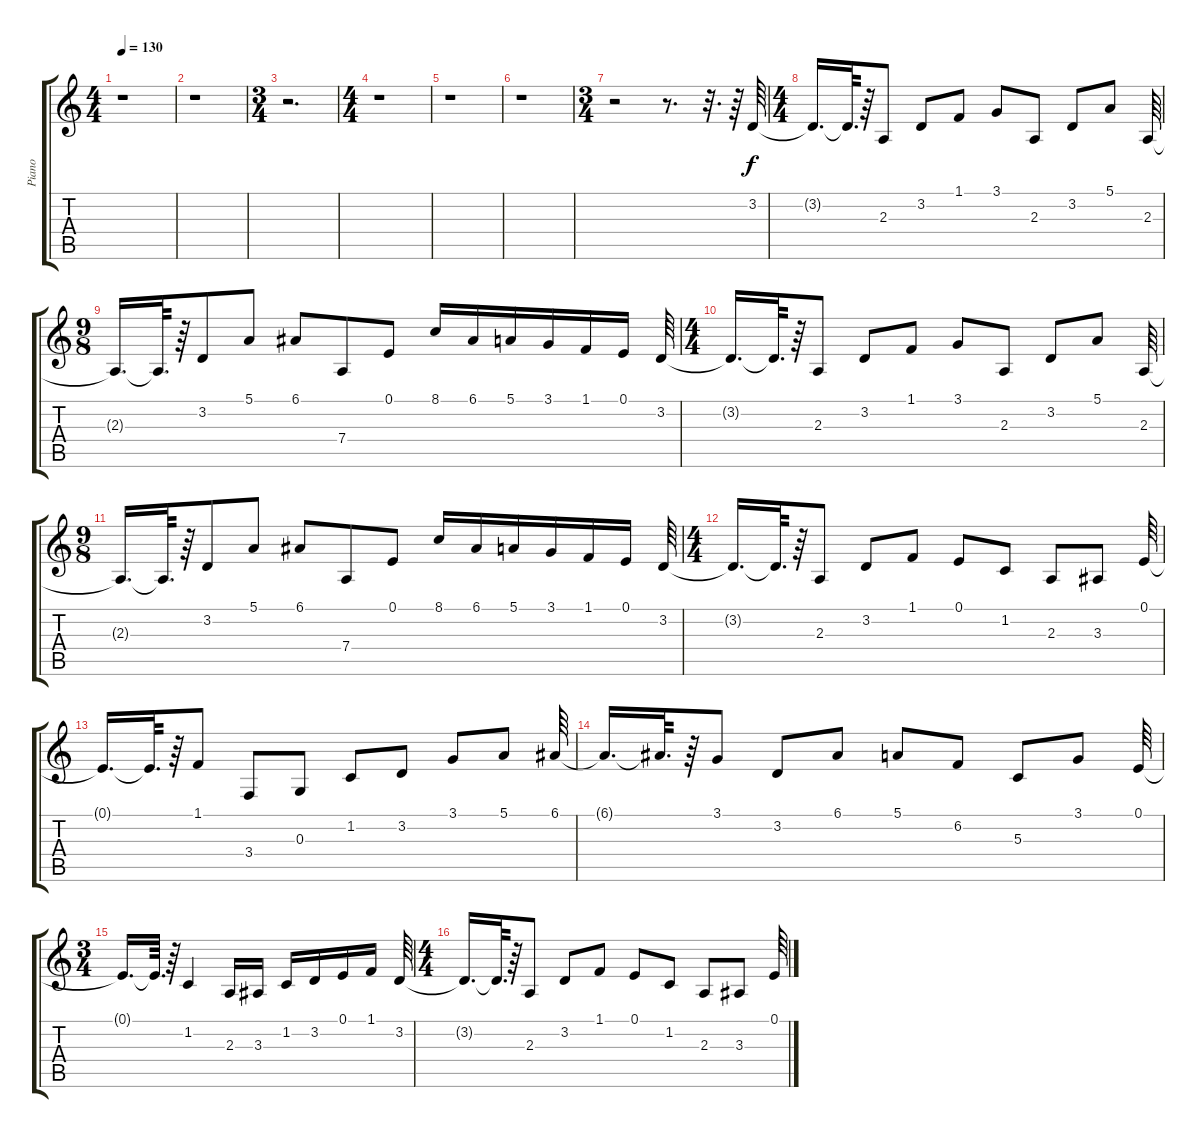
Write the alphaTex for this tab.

\track ("Piano" "Piano") {instrument acousticgrandpiano}
\staff {score tabs}
\tuning (E4 B3 G3 D3 A2 E2) {hide}
\ts (4 4)
\tempo 130
\clef g2
\ks c
r.1{dy mf} |
r.1 |
\ts (3 4)
r.2{d} |
\ts (4 4)
r.1 |
r.1 |
r.1 |
\ts (3 4)
r.2 r.8{d} r.32{d} r.64 3.2.64{dy f} |
\ts (4 4)
3.2{t}.16{d} 3.2{t}.64{d} r.64 2.3.8 3.2.8 1.1.8 3.1.8 2.3.8 3.2.8 5.1.8 2.3.64 |
\ts (9 8)
2.3{t}.16{d} 2.3{t}.64{d} r.64 3.2.8 5.1.8 6.1.8 7.4.8 0.1.8 8.1.16 6.1.16 5.1.16 3.1.16 1.1.16 0.1.16 3.2.64 |
\ts (4 4)
3.2{t}.16{d} 3.2{t}.64{d} r.64 2.3.8 3.2.8 1.1.8 3.1.8 2.3.8 3.2.8 5.1.8 2.3.64 |
\ts (9 8)
2.3{t}.16{d} 2.3{t}.64{d} r.64 3.2.8 5.1.8 6.1.8 7.4.8 0.1.8 8.1.16 6.1.16 5.1.16 3.1.16 1.1.16 0.1.16 3.2.64 |
\ts (4 4)
3.2{t}.16{d} 3.2{t}.64{d} r.64 2.3.8 3.2.8 1.1.8 0.1.8 1.2.8 2.3.8 3.3.8 0.1.64 |
0.1{t}.16{d} 0.1{t}.64{d} r.64 1.1.8 3.4.8 0.3.8 1.2.8 3.2.8 3.1.8 5.1.8 6.1.64 |
6.1{t}.16{d} 6.1{t}.64{d} r.64 3.1.8 3.2.8 6.1.8 5.1.8 6.2.8 5.3.8 3.1.8 0.1.64 |
\ts (3 4)
0.1{t}.16{d} 0.1{t}.64{d} r.64 1.2.4 2.3.16 3.3.16 1.2.16 3.2.16 0.1.16 1.1.16 3.2.64 |
\ts (4 4)
3.2{t}.16{d} 3.2{t}.64{d} r.64 2.3.8 3.2.8 1.1.8 0.1.8 1.2.8 2.3.8 3.3.8 0.1.64
